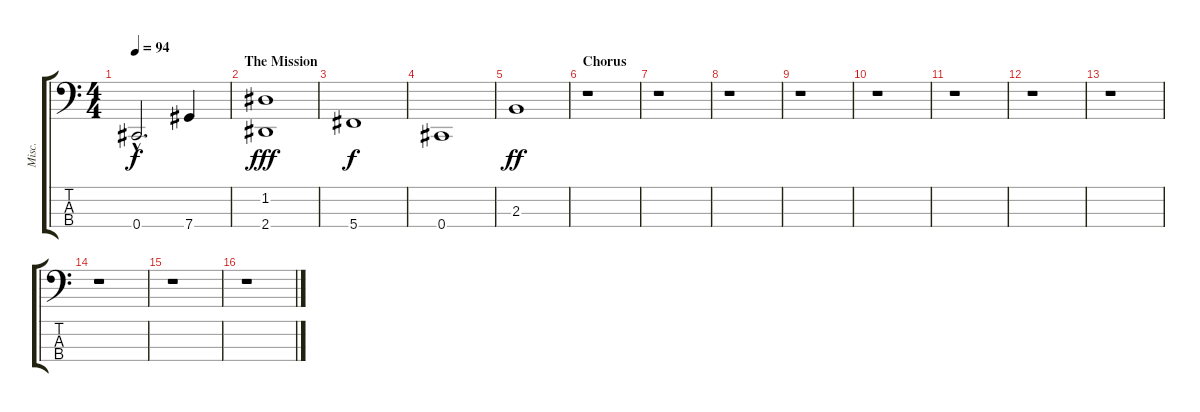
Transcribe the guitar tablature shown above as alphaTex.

\track ("Misc." "Misc.") {instrument electricguitarjazz}
\staff {score tabs}
\tuning (G2 D2 A1 Db1) {hide}
\ts (4 4)
\tempo 94
\clef f4
\ks c
0.4{hac t}.2{d dy f} 7.4.4{instrument acousticgrandpiano} |
\section ("" "The Mission")
(1.2 2.4).1{dy fff instrument acousticgrandpiano} |
5.4.1{dy f instrument acousticgrandpiano} |
0.4.1{instrument acousticgrandpiano} |
2.3.1{dy ff instrument acousticgrandpiano} |
\section ("" "Chorus")
r.1 |
r.1 |
r.1 |
r.1 |
r.1 |
r.1 |
r.1 |
r.1 |
r.1 |
r.1 |
r.1
